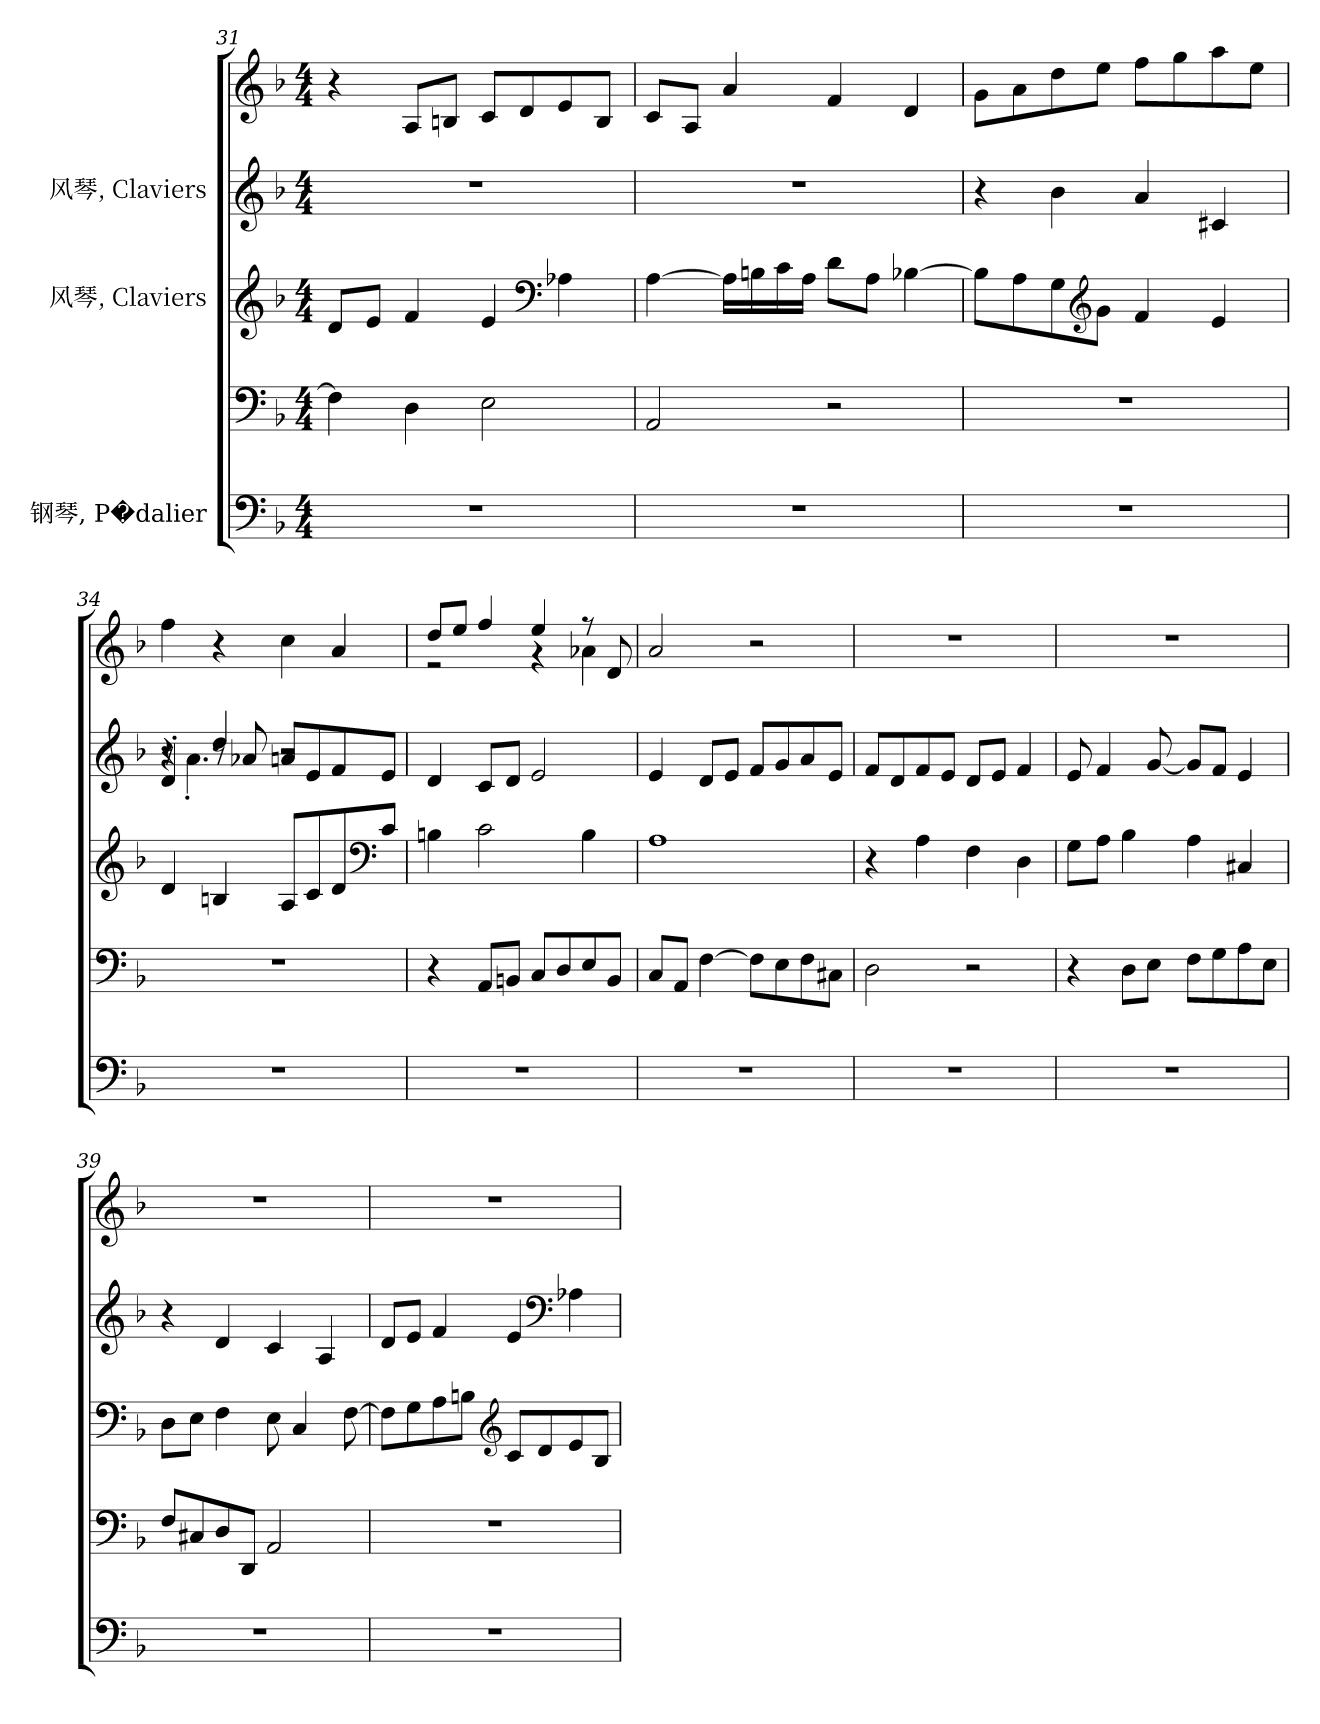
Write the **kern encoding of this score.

**kern	**kern	**kern	**kern	**kern
*part3	*part3	*part2	*part1	*part1
*staff5	*staff4	*staff3	*staff2	*staff1
*I"钢琴, P�dalier	*	*I"风琴, Claviers	*I"风琴, Claviers	*
*clefF4	*clefF4	*clefG2	*clefG2	*clefG2
*k[b-]	*k[b-]	*k[b-]	*k[b-]	*k[b-]
*M4/4	*M4/4	*M4/4	*M4/4	*M4/4
=31	=31	=31	=31	=31
1r	4F\]	8d/L	1r	4r
.	.	8e/J	.	.
.	4D\	4f/	.	8A/L
.	.	.	.	8Bn/J
.	2E\	4e/	.	8c/L
.	.	.	.	8d/
*	*	*clefF4	*	*
.	.	4A-X\	.	8e/
.	.	.	.	8B/J
=32	=32	=32	=32	=32
1r	2AA/	[4A\	1r	8c/L
.	.	.	.	8A/J
.	.	16A\LL]	.	4a/
.	.	16Bn\	.	.
.	.	16c\	.	.
.	.	16A\JJ	.	.
.	2r	8d\L	.	4f/
.	.	8A\J	.	.
.	.	[4B-X\	.	4d/
!!LO:PB:g=z
=33	=33	=33	=33	=33
1r	1r	8B-\L]	4r	8g\L
.	.	8A\	.	8a\
.	.	8G\	4b-\	8dd\
*	*	*clefG2	*	*
.	.	8g\J	.	8ee\J
.	.	4f/	4a/	8ff\L
.	.	.	.	8gg\
.	.	4e/	4c#X/	8aa\
.	.	.	.	8ee\J
=34	=34	=34	=34	=34
*	*	*	*^	*
*	*	*	*	*^	*
1r	1r	4d/	4r	8r	4d'/	4ff\
.	.	.	.	4.a'\	.	.
.	.	4Bn/	4dd/	.	8r	4r
.	.	.	.	.	8a-X/	.
.	.	8A/L	2r	2r	8an/L	4cc\
.	.	8c/	.	.	8e/	.
.	.	8d/	.	.	8f/	4a/
*	*	*clefF4	*	*	*	*
.	.	8c/J	.	.	8e/J	.
*	*	*	*v	*v	*v	*
=35	=35	=35	=35	=35
*	*	*	*	*^
1r	4r	4Bn\	4d/	8dd/L	2r
.	.	.	.	8ee/J	.
.	8AA/L	2c\	8c/L	4ff/	.
.	8BBn/J	.	8d/J	.	.
.	8C/L	.	2e/	4ee/	4r
.	8D/	.	.	.	.
.	8E/	4B\	.	8r	4a-X\
.	8BB/J	.	.	8d/	.
*	*	*	*	*v	*v
=36	=36	=36	=36	=36
1r	8C/L	1A	4e/	2a/
.	8AA/J	.	.	.
.	[4F\	.	8d/L	.
.	.	.	8e/J	.
.	8F\L]	.	8f/L	2r
.	8E\	.	8g/	.
.	8F\	.	8a/	.
.	8C#X\J	.	8e/J	.
!!LO:LB:g=z
=37	=37	=37	=37	=37
1r	2D\	4r	8f/L	1r
.	.	.	8d/	.
.	.	4A\	8f/	.
.	.	.	8e/J	.
.	2r	4F\	8d/L	.
.	.	.	8e/J	.
.	.	4D\	4f/	.
=38	=38	=38	=38	=38
1r	4r	8G\L	8e/	1r
.	.	8A\J	4f/	.
.	8D\L	4B-\	.	.
.	8E\J	.	[8g/	.
.	8F\L	4A\	8g/L]	.
.	8G\	.	8f/J	.
.	8A\	4C#X/	4e/	.
.	8E\J	.	.	.
=39	=39	=39	=39	=39
1r	8F/L	8D\L	4r	1r
.	8C#X/	8E\J	.	.
.	8D/	4F\	4d/	.
.	8DD/J	.	.	.
.	2AA/	8E\	4c/	.
.	.	4C/	.	.
.	.	.	4A/	.
.	.	[8F\	.	.
=40	=40	=40	=40	=40
1r	1r	8F\L]	8d/L	1r
.	.	8G\	8e/J	.
.	.	8A\	4f/	.
.	.	8Bn\J	.	.
*	*	*clefG2	*	*
.	.	8c/L	4e/	.
.	.	8d/	.	.
*	*	*	*clefF4	*
.	.	8e/	4A-X\	.
.	.	8B/J	.	.
=	=	=	=	=
*-	*-	*-	*-	*-
